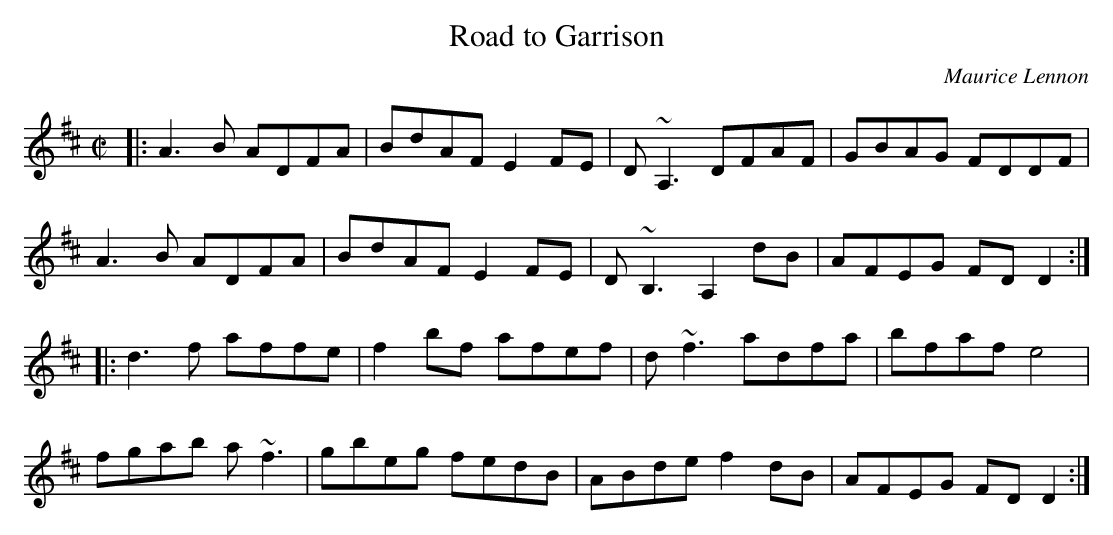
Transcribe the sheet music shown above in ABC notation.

X:1
T:Road to Garrison
C:Maurice Lennon
M:C|
K:D
|: A3B ADFA | BdAF E2FE | D~A,3 DFAF | GBAG FDDF |
A3B ADFA | BdAF E2FE | D~B,3 A,2dB | AFEG FDD2 :|
|: d3f affe | f2bf afef | d~f3 adfa | bfaf e4 |
fgab a~f3 | gbeg fedB | ABde f2dB | AFEG FDD2 :|
